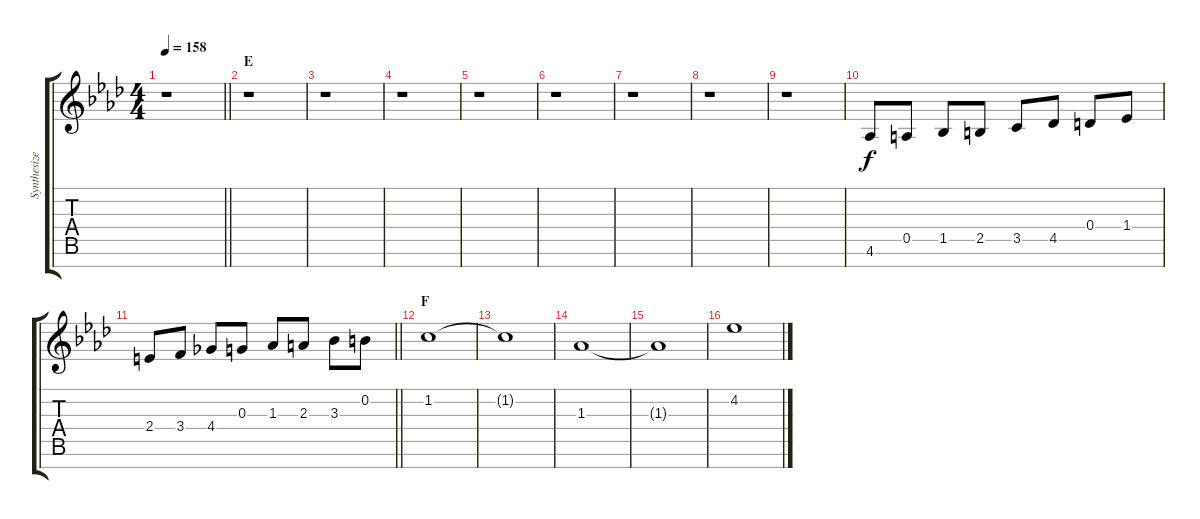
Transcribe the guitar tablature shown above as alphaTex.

\track ("Synthesizer" "Synthesize") {instrument ocarina}
\staff {score tabs}
\tuning (E5 B4 G4 D4 A3 E3 B2) {hide}
\ts (4 4)
\tempo 158
\clef g2
\barLineRight lightlight
\ks ab
r.1{dy f} |
\section ("" "E")
r.1 |
r.1 |
r.1 |
r.1 |
r.1 |
r.1 |
r.1 |
r.1 |
4.6.8 0.5.8 1.5.8 2.5.8 3.5.8 4.5.8 0.4.8 1.4.8 |
\barLineRight lightlight
2.4.8 3.4.8 4.4.8 0.3.8 1.3.8 2.3.8 3.3.8 0.2.8 |
\section ("" "F")
1.2.1 |
1.2{t}.1 |
1.3.1 |
1.3{t}.1 |
4.2.1
